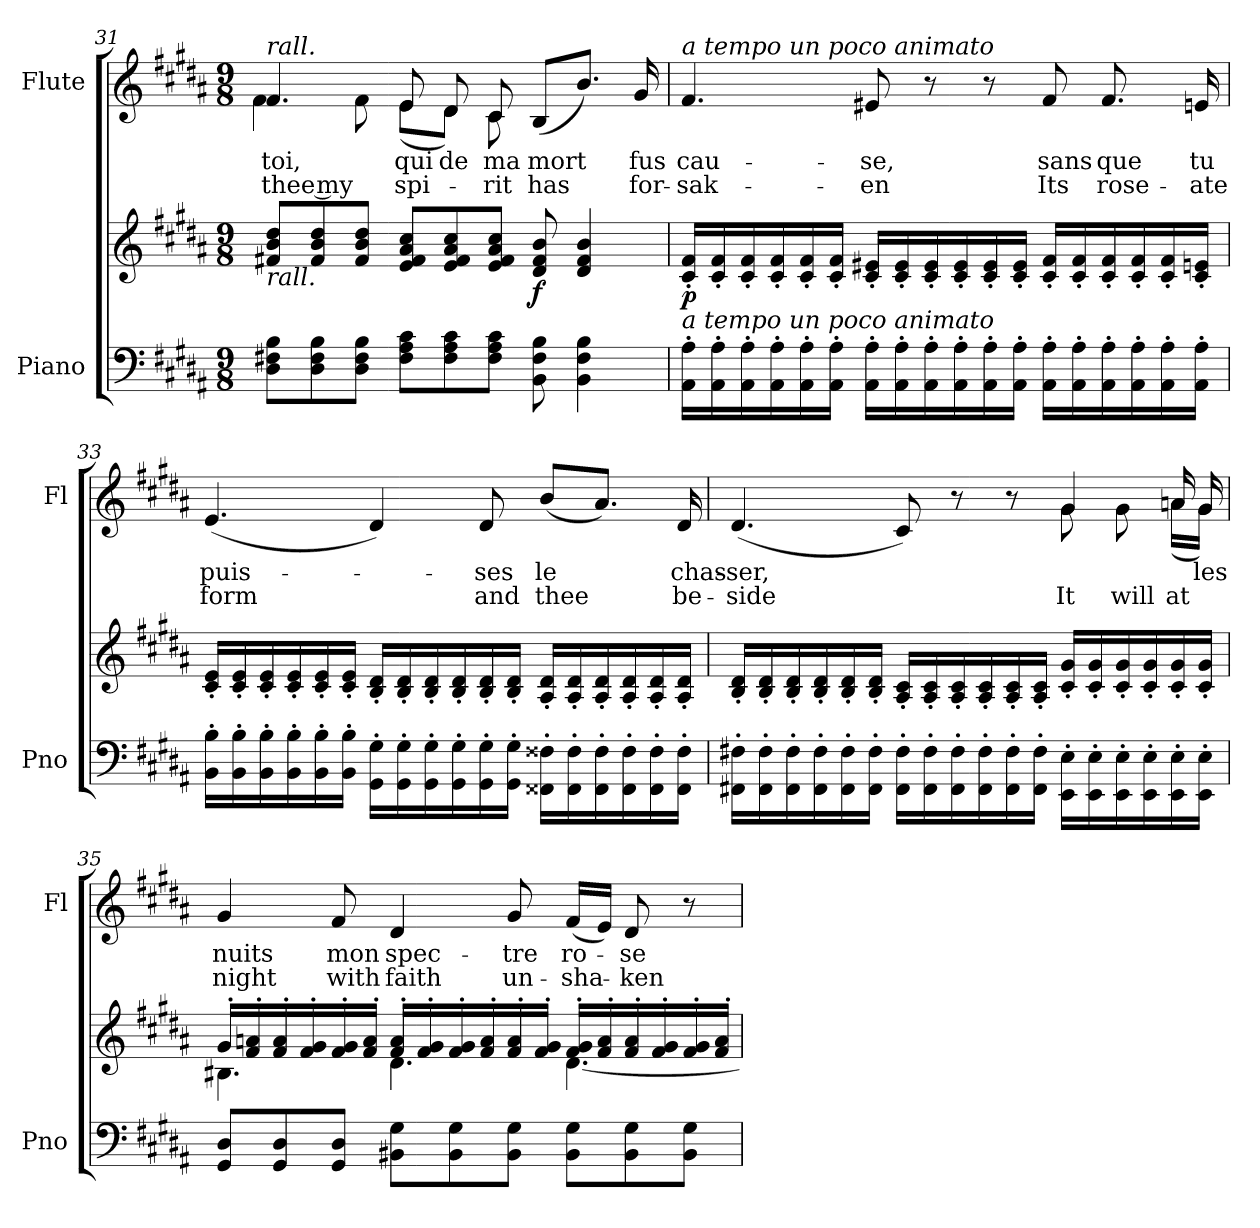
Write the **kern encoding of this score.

**kern	**kern	**dynam	**kern	**text	**text
*part2	*part2	*part2	*part1	*part1	*part1
*staff3	*staff2	*staff2/3	*staff1	*staff1	*staff1
*I"Piano	*	*	*I"Flute	*	*
*I'Pno	*	*	*I'Fl	*	*
*clefF4	*clefG2	*	*clefG2	*	*
*k[f#c#g#d#a#]	*k[f#c#g#d#a#]	*	*k[f#c#g#d#a#]	*	*
*M9/8	*M9/8	*	*M9/8	*	*
=31	=31	=31	=31	=31	=31
*	*	*	*^	*	*
!	!	!	!LO:TX:a:i:t=rall.	!	!	!
!	!LO:TX:b:i:t=rall.	!	!	!	!	!
!	!	!	!	!	!LO:LY:b	!LO:LY:b
8D#\ 8F#X\ 8B\L	8f#X/ 8b/ 8dd#/L	.	4.f#/	4f#\	toi,	thee my
8D#\ 8F#\ 8B\	8f#/ 8b/ 8dd#/	.	.	.	.	.
8D#\ 8F#\ 8B\J	8f#/ 8b/ 8dd#/J	.	.	8f#\	.	.
!	!	!	!	!	!LO:LY:b	!LO:LY:b
8F#\ 8A#\ 8c#\L	8e/ 8f#/ 8a#/ 8cc#/L	.	8e/	(8e\L	qui	spi-
!	!	!	!	!	!LO:LY:b	!
8F#\ 8A#\ 8c#\	8e/ 8f#/ 8a#/ 8cc#/	.	8d#/	8d#\J)	de	.
!	!	!	!	!	!LO:LY:b	!LO:LY:b
8F#\ 8A#\ 8c#\J	8e/ 8f#/ 8a#/ 8cc#/J	.	8c#/	8c#	ma	-rit
!	!	!LO:DY:b	!	!	!LO:LY:b	!LO:LY:b
8BB\ 8F#\ 8B\	8d#/ 8f#/ 8b/	f	(8B/L	4.ryy	mort	has
4BB\ 4F#\ 4B\	4d#/ 4f#/ 4b/	.	8.b/J)	.	.	.
!	!	!	!	!	!LO:LY:b	!LO:LY:b
.	.	.	16g#/	.	fus	for-
*	*	*	*v	*v	*	*
=32	=32	=32	=32	=32	=32
!	!	!	!LO:TX:a:i:t=a tempo un poco animato	!	!
!	!LO:TX:b:i:t=a tempo un poco animato	!	!	!	!
!	!	!LO:DY:b	!	!LO:LY:b	!LO:LY:b
16AA#\' 16A#\'LL	16c#/' 16f#/'LL	p	4.f#/	cau-	-sak-
16AA#\' 16A#\'	16c#/' 16f#/'	.	.	.	.
16AA#\' 16A#\'	16c#/' 16f#/'	.	.	.	.
16AA#\' 16A#\'	16c#/' 16f#/'	.	.	.	.
16AA#\' 16A#\'	16c#/' 16f#/'	.	.	.	.
16AA#\' 16A#\'JJ	16c#/' 16f#/'JJ	.	.	.	.
!	!	!	!	!LO:LY:b	!LO:LY:b
16AA#\' 16A#\'LL	16c#/' 16e#X/'LL	.	8e#X/	-se,	-en
16AA#\' 16A#\'	16c#/' 16e#/'	.	.	.	.
16AA#\' 16A#\'	16c#/' 16e#/'	.	8r	.	.
16AA#\' 16A#\'	16c#/' 16e#/'	.	.	.	.
16AA#\' 16A#\'	16c#/' 16e#/'	.	8r	.	.
16AA#\' 16A#\'JJ	16c#/' 16e#/'JJ	.	.	.	.
!	!	!	!	!LO:LY:b	!LO:LY:b
16AA#\' 16A#\'LL	16c#/' 16f#/'LL	.	8f#/	sans	Its
16AA#\' 16A#\'	16c#/' 16f#/'	.	.	.	.
!	!	!	!	!LO:LY:b	!LO:LY:b
16AA#\' 16A#\'	16c#/' 16f#/'	.	8.f#/	que	rose-
16AA#\' 16A#\'	16c#/' 16f#/'	.	.	.	.
16AA#\' 16A#\'	16c#/' 16f#/'	.	.	.	.
!	!	!	!	!LO:LY:b	!LO:LY:b
16AA#\' 16A#\'JJ	16c#/' 16en/'JJ	.	16en/	tu	-ate
!!LO:LB:g=z
=33	=33	=33	=33	=33	=33
!	!	!	!	!LO:LY:b	!LO:LY:b
16BB\' 16B\'LL	16c#/' 16e/'LL	.	(4.e/	puis-	form
16BB\' 16B\'	16c#/' 16e/'	.	.	.	.
16BB\' 16B\'	16c#/' 16e/'	.	.	.	.
16BB\' 16B\'	16c#/' 16e/'	.	.	.	.
16BB\' 16B\'	16c#/' 16e/'	.	.	.	.
16BB\' 16B\'JJ	16c#/' 16e/'JJ	.	.	.	.
16GG#\' 16G#\'LL	16B/' 16d#/'LL	.	4d#/)	.	.
16GG#\' 16G#\'	16B/' 16d#/'	.	.	.	.
16GG#\' 16G#\'	16B/' 16d#/'	.	.	.	.
16GG#\' 16G#\'	16B/' 16d#/'	.	.	.	.
!	!	!	!	!LO:LY:b	!LO:LY:b
16GG#\' 16G#\'	16B/' 16d#/'	.	8d#/	-ses	and
16GG#\' 16G#\'JJ	16B/' 16d#/'JJ	.	.	.	.
!	!	!	!	!LO:LY:b	!LO:LY:b
16FF##X\' 16F##X\'LL	16A#/' 16d#/'LL	.	(8b/L	le	thee
16FF##\' 16F##\'	16A#/' 16d#/'	.	.	.	.
16FF##\' 16F##\'	16A#/' 16d#/'	.	8.a#/J)	.	.
16FF##\' 16F##\'	16A#/' 16d#/'	.	.	.	.
16FF##\' 16F##\'	16A#/' 16d#/'	.	.	.	.
!	!	!	!	!LO:LY:b	!LO:LY:b
16FF##\' 16F##\'JJ	16A#/' 16d#/'JJ	.	16d#/	chas-	be-
=34	=34	=34	=34	=34	=34
!	!	!	!	!LO:LY:b	!LO:LY:b
*	*	*	*^	*	*
16FF#X\' 16F#X\'LL	16B/' 16d#/'LL	.	(4.d#/	2.ryy	-ser,	-side
16FF#\' 16F#\'	16B/' 16d#/'	.	.	.	.	.
16FF#\' 16F#\'	16B/' 16d#/'	.	.	.	.	.
16FF#\' 16F#\'	16B/' 16d#/'	.	.	.	.	.
16FF#\' 16F#\'	16B/' 16d#/'	.	.	.	.	.
16FF#\' 16F#\'JJ	16B/' 16d#/'JJ	.	.	.	.	.
16FF#\' 16F#\'LL	16A#/' 16c#/'LL	.	8c#/)	.	.	.
16FF#\' 16F#\'	16A#/' 16c#/'	.	.	.	.	.
16FF#\' 16F#\'	16A#/' 16c#/'	.	8r	.	.	.
16FF#\' 16F#\'	16A#/' 16c#/'	.	.	.	.	.
16FF#\' 16F#\'	16A#/' 16c#/'	.	8r	.	.	.
16FF#\' 16F#\'JJ	16A#/' 16c#/'JJ	.	.	.	.	.
!	!	!	!	!	!LO:LY:b	!
!	!	!	!	!	!	!LO:LY:b
16EE\' 16E\'LL	16c#/' 16g#/'LL	.	4g#/	8g#\	.	It
16EE\' 16E\'	16c#/' 16g#/'	.	.	.	.	.
!	!	!	!	!	!	!LO:LY:b
16EE\' 16E\'	16c#/' 16g#/'	.	.	8g#\	.	will
16EE\' 16E\'	16c#/' 16g#/'	.	.	.	.	.
!	!	!	!	!	!LO:LY:b	!
!	!	!	!	!	!	!LO:LY:b
16EE\' 16E\'	16c#/' 16g#/'	.	16an/	(16a\LL	.	at
!	!	!	!	!	!LO:LY:b	!
16EE\' 16E\'JJ	16c#/' 16g#/'JJ	.	16g#/	16g#\JJ)	les	.
!!LO:LB:g=z
=35	=35	=35	=35	=35	=35	=35
*	*^	*	*	*	*	*
!	!	!	!	!	!	!LO:LY:b	!LO:LY:b
*	*	*	*	*v	*v	*	*
8GG#/ 8D#/L	16g#'/LL	4.B#X\	.	4g#/	nuits	night
.	16f#/' 16an/'	.	.	.	.	.
8GG#/ 8D#/	16f#/' 16a/'	.	.	.	.	.
.	16f#/' 16g#/'	.	.	.	.	.
!	!	!	!	!	!LO:LY:b	!LO:LY:b
8GG#/ 8D#/J	16f#/' 16g#/'	.	.	8f#/	mon	with
.	16f#/' 16a/'JJ	.	.	.	.	.
!	!	!	!	!	!LO:LY:b	!LO:LY:b
8BB#X\ 8G#\L	16f#/' 16a/'LL	4.d#\	.	4d#/	spec-	faith
.	16f#/' 16g#/'	.	.	.	.	.
8BB#\ 8G#\	16f#/' 16g#/'	.	.	.	.	.
.	16f#/' 16a/'	.	.	.	.	.
!	!	!	!	!	!LO:LY:b	!LO:LY:b
8BB#\ 8G#\J	16f#/' 16a/'	.	.	8g#/	-tre	un-
.	16f#/' 16g#/'JJ	.	.	.	.	.
!	!	!	!	!	!LO:LY:b	!LO:LY:b
8BB#\ 8G#\L	16f#/' 16g#/'LL	[4.d#\	.	(16f#/LL	ro-	-sha-
.	16f#/' 16a/'	.	.	16e/JJ)	.	.
!	!	!	!	!	!LO:LY:b	!LO:LY:b
8BB#\ 8G#\	16f#/' 16a/'	.	.	8d#/	-se	-ken
.	16f#/' 16g#/'	.	.	.	.	.
8BB#\ 8G#\J	16f#/' 16g#/'	.	.	8r	.	.
.	16f#/' 16a/'JJ	.	.	.	.	.
*	*v	*v	*	*	*	*
=	=	=	=	=	=
*-	*-	*-	*-	*-	*-
